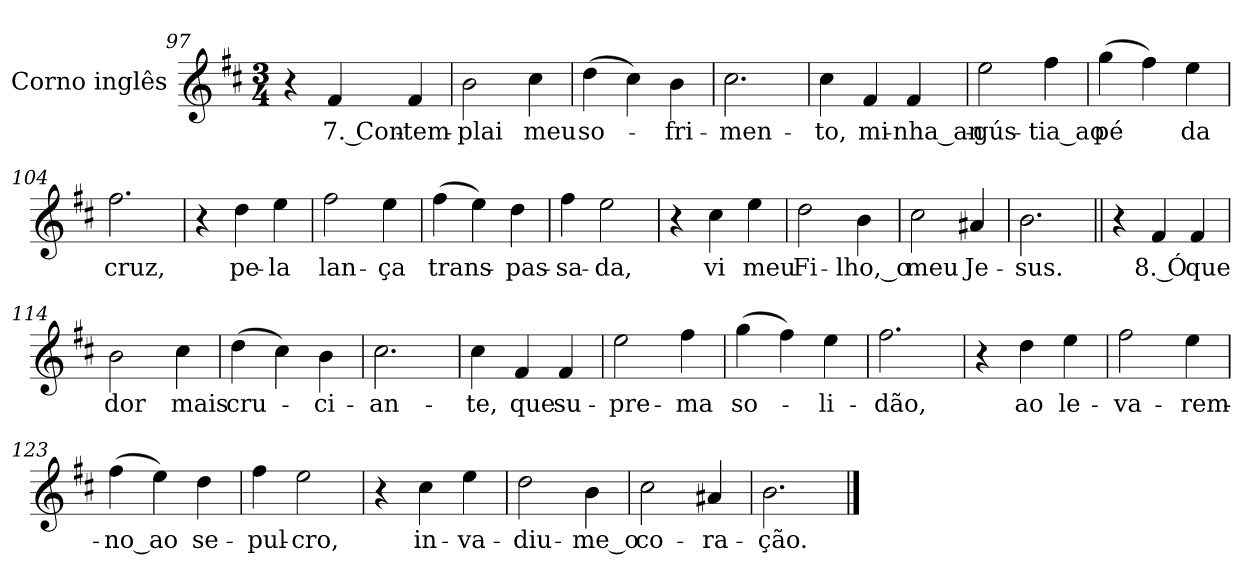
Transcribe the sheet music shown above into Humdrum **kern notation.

**kern	**text
*part1	*part1
*staff1	*staff1
*I"Corno inglês	*
*I'Co. in.	*
!!LO:LB:g=z
*clefG2	*
*ITrd4c7	*
*k[f#]	*
*e:	*
*M3/4	*
=97	=97
4r	.
!	!LO:LY:b:color=#000000
4Bi/	7. Con-
!	!LO:LY:b:color=#000000
4Bi/	-tem-
=98	=98
!	!LO:LY:b:color=#000000
2ei\	-plai
!	!LO:LY:b:color=#000000
4f#i\	meu
=99	=99
!	!LO:LY:b:color=#000000
(4gi\	so-
4f#i\)	.
!	!LO:LY:b:color=#000000
4ei\	-fri-
=100	=100
!	!LO:LY:b:color=#000000
2.f#i\	-men-
=101	=101
!	!LO:LY:b:color=#000000
4f#i\	-to,
!	!LO:LY:b:color=#000000
4Bi/	mi-
!	!LO:LY:b:color=#000000
4Bi/	-nha_an-
=102	=102
!	!LO:LY:b:color=#000000
2ai\	-gús-
!	!LO:LY:b:color=#000000
4bi\	-tia_ao
=103	=103
!	!LO:LY:b:color=#000000
(4cci\	pé
4bi\)	.
!	!LO:LY:b:color=#000000
4ai\	da
=104	=104
!	!LO:LY:b:color=#000000
2.bi\	cruz,
!!LO:LB:g=z
=105	=105
4r	.
!	!LO:LY:b:color=#000000
4gi\	pe-
!	!LO:LY:b:color=#000000
4ai\	-la
=106	=106
!	!LO:LY:b:color=#000000
2bi\	lan-
!	!LO:LY:b:color=#000000
4ai\	-ça
=107	=107
!	!LO:LY:b:color=#000000
(4bi\	trans-
4ai\)	.
!	!LO:LY:b:color=#000000
4gi\	-pas-
=108	=108
!	!LO:LY:b:color=#000000
4bi\	-sa-
!	!LO:LY:b:color=#000000
2ai\	-da,
=109	=109
4r	.
!	!LO:LY:b:color=#000000
4f#i\	vi
!	!LO:LY:b:color=#000000
4ai\	meu
=110	=110
!	!LO:LY:b:color=#000000
2gi\	Fi-
!	!LO:LY:b:color=#000000
4ei\	-lho,_o
=111	=111
!	!LO:LY:b:color=#000000
2f#i\	meu
!	!LO:LY:b:color=#000000
4d#Xi/	Je-
=112	=112
!	!LO:LY:b:color=#000000
2.ei\	-sus.
!!LO:LB:g=z
=113||	=113||
4r	.
!	!LO:LY:b:color=#000000
4Bi/	8. Ó
!	!LO:LY:b:color=#000000
4Bi/	que
=114	=114
!	!LO:LY:b:color=#000000
2ei\	dor
!	!LO:LY:b:color=#000000
4f#i\	mais
=115	=115
!	!LO:LY:b:color=#000000
(4gi\	cru-
4f#i\)	.
!	!LO:LY:b:color=#000000
4ei\	-ci-
=116	=116
!	!LO:LY:b:color=#000000
2.f#i\	-an-
=117	=117
!	!LO:LY:b:color=#000000
4f#i\	-te,
!	!LO:LY:b:color=#000000
4Bi/	que
!	!LO:LY:b:color=#000000
4Bi/	su-
=118	=118
!	!LO:LY:b:color=#000000
2ai\	-pre-
!	!LO:LY:b:color=#000000
4bi\	-ma
=119	=119
!	!LO:LY:b:color=#000000
(4cci\	so-
4bi\)	.
!	!LO:LY:b:color=#000000
4ai\	-li-
=120	=120
!	!LO:LY:b:color=#000000
2.bi\	-dão,
!!LO:LB:g=z
=121	=121
4r	.
!	!LO:LY:b:color=#000000
4gi\	ao
!	!LO:LY:b:color=#000000
4ai\	le-
=122	=122
!	!LO:LY:b:color=#000000
2bi\	-va-
!	!LO:LY:b:color=#000000
4ai\	-rem-
=123	=123
!	!LO:LY:b:color=#000000
(4bi\	-no_ao
4ai\)	.
!	!LO:LY:b:color=#000000
4gi\	se-
=124	=124
!	!LO:LY:b:color=#000000
4bi\	-pul-
!	!LO:LY:b:color=#000000
2ai\	-cro,
=125	=125
4r	.
!	!LO:LY:b:color=#000000
4f#i\	in-
!	!LO:LY:b:color=#000000
4ai\	-va-
=126	=126
!	!LO:LY:b:color=#000000
2gi\	-diu-
!	!LO:LY:b:color=#000000
4ei\	-me_o
=127	=127
!	!LO:LY:b:color=#000000
2f#i\	co-
!	!LO:LY:b:color=#000000
4d#Xi/	-ra-
=128	=128
!	!LO:LY:b:color=#000000
2.ei\	-ção.
==	==
*-	*-
